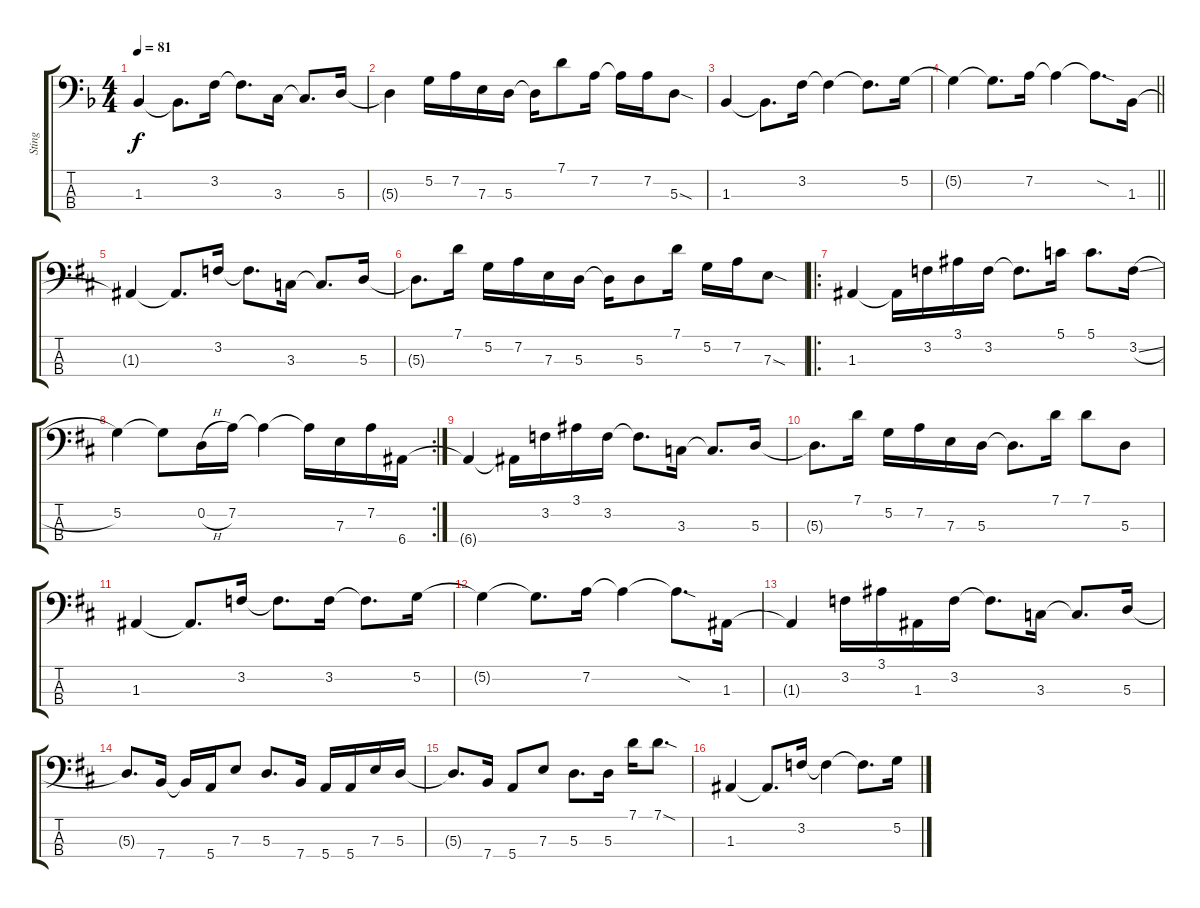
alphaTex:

\track ("Sting" "Sting") {instrument fretlessbass}
\staff {score tabs}
\tuning (G2 D2 A1 E1) {hide}
\ts (4 4)
\tempo 81
\clef f4
\ks f
1.3{t}.4{dy f} 1.3{t}.8{d} 3.2.16 3.2{t}.8{d} 3.3.16 3.3{t}.8{d} 5.3.16 |
5.3{t}.4 5.2.16 7.2.16 7.3.16 5.3.16 5.3{t}.16 7.1.8 7.2.16 7.2{t}.16 7.2.16 5.3{sod}.8 |
1.3.4 1.3{t}.8{d} 3.2.16 3.2{t}.4 3.2{t}.8{d} 5.2.16 |
\barLineRight lightlight
5.2{t}.4 5.2{t}.8{d} 7.2.16 7.2{t}.4 7.2{sod t}.8{d} 1.3.16 |
\ks d
1.3{t}.4 1.3{t}.8{d} 3.2.16 3.2{t}.8{d} 3.3.16 3.3{t}.8{d} 5.3.16 |
5.3{t}.8{d} 7.1.16 5.2.16 7.2.16 7.3.16 5.3.16 5.3{t}.16 5.3.8 7.1.16 5.2.16 7.2.16 7.3{sod}.8 |
\ro
1.3.4 1.3{t}.16 3.2.16 3.1.16 3.2.16 3.2{t}.8{d} 5.1.16 5.1.8{d} 3.2{sl}.16 |
\rc 2
5.2.4 5.2{t}.8 0.2{h}.16 7.2.16 7.2{t}.4 7.2{t}.16 7.3.16 7.2.16 6.4.16 |
6.4{t}.4 6.4{t}.16 3.2.16 3.1.16 3.2.16 3.2{t}.8{d} 3.3.16 3.3{t}.8{d} 5.3.16 |
5.3{t}.8{d} 7.1.16 5.2.16 7.2.16 7.3.16 5.3.16 5.3{t}.8{d} 7.1.16 7.1.8 5.3.8 |
1.3.4 1.3{t}.8{d} 3.2.16 3.2{t}.8{d} 3.2.16 3.2{t}.8{d} 5.2.16 |
5.2{t}.4 5.2{t}.8{d} 7.2.16 7.2{t}.4 7.2{sod t}.8{d} 1.3.16 |
1.3{t}.4 3.2.16 3.1.16 1.3.16 3.2.16 3.2{t}.8{d} 3.3.16 3.3{t}.8{d} 5.3.16 |
5.3{t}.8{d} 7.4.16 7.4{t}.16 5.4.16 7.3.8 5.3.8{d} 7.4.16 5.4.16 5.4.16 7.3.16 5.3.16 |
5.3{t}.8{d} 7.4.16 5.4.8 7.3.8 5.3.8{d} 5.3.16 7.1.16 7.1{sod}.8{d} |
1.3.4 1.3{t}.8{d} 3.2.16 3.2{t}.4 3.2{t}.8{d} 5.2.16
